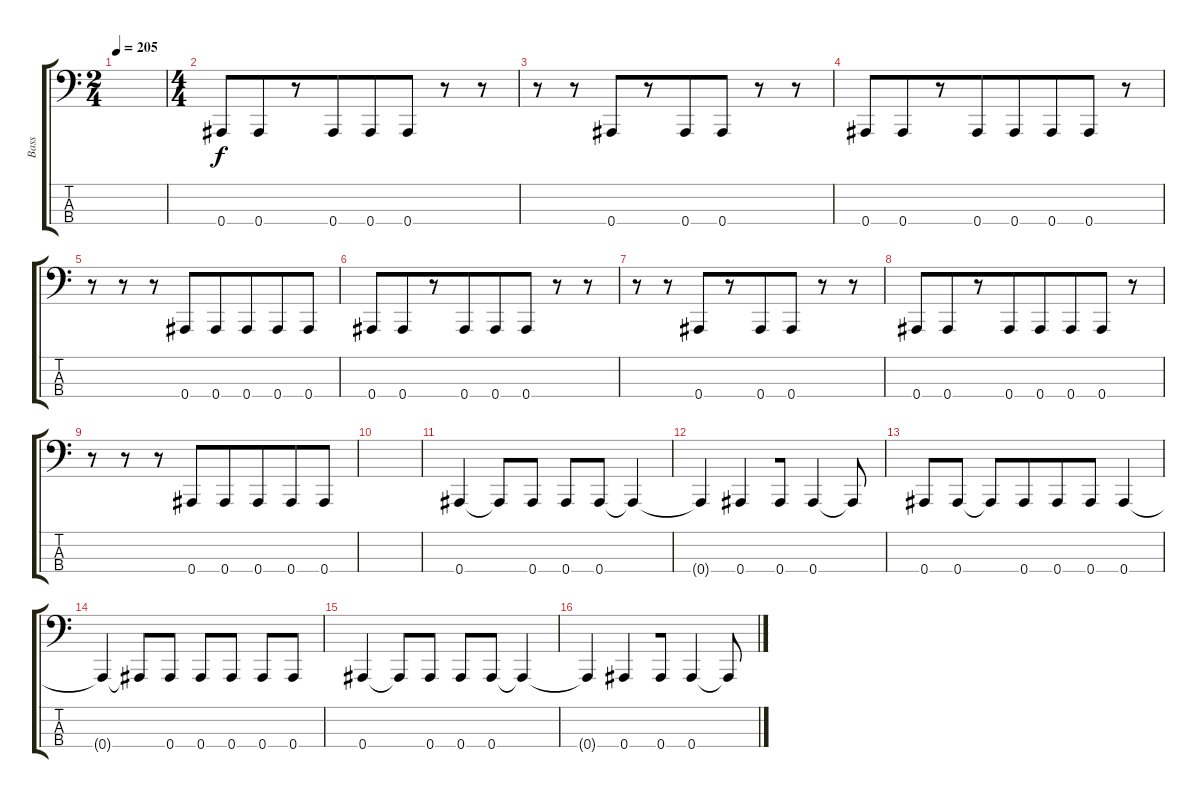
\track ("Bass" "Bass") {instrument electricbasspick}
\staff {score tabs}
\tuning (Eb2 Bb1 F1 Bb0) {hide}
\ts (2 4)
\tempo 205
\clef f4
\ks c
|
\ts (4 4)
0.4.8{beam merge} 0.4.8{beam merge} r.8 0.4.8{beam merge} 0.4.8{beam merge} 0.4.8{beam merge} r.8{beam merge} r.8 |
r.8{beam merge} r.8{beam merge} 0.4.8{beam merge} r.8{beam merge} 0.4.8{beam merge} 0.4.8{beam merge} r.8{beam merge} r.8 |
0.4.8{beam merge} 0.4.8{beam merge} r.8{beam merge} 0.4.8{beam merge} 0.4.8{beam merge} 0.4.8{beam merge} 0.4.8{beam merge} r.8 |
r.8{beam merge} r.8{beam merge} r.8{beam merge} 0.4.8{beam merge} 0.4.8{beam merge} 0.4.8{beam merge} 0.4.8{beam merge} 0.4.8 |
0.4.8{beam merge} 0.4.8{beam merge} r.8 0.4.8{beam merge} 0.4.8{beam merge} 0.4.8{beam merge} r.8{beam merge} r.8 |
r.8{beam merge} r.8{beam merge} 0.4.8{beam merge} r.8{beam merge} 0.4.8{beam merge} 0.4.8{beam merge} r.8{beam merge} r.8 |
0.4.8{beam merge} 0.4.8{beam merge} r.8{beam merge} 0.4.8{beam merge} 0.4.8{beam merge} 0.4.8{beam merge} 0.4.8{beam merge} r.8 |
r.8{beam merge} r.8{beam merge} r.8{beam merge} 0.4.8{beam merge} 0.4.8{beam merge} 0.4.8{beam merge} 0.4.8{beam merge} 0.4.8 |
|
0.4.4 0.4{t}.8 0.4.8 0.4.8{beam merge} 0.4.8 0.4{t}.4 |
0.4{t}.4 0.4.4{beam merge} 0.4.8 0.4.4 0.4{t}.8 |
0.4.8 0.4.8 0.4{t}.8{beam merge} 0.4.8{beam merge} 0.4.8 0.4.8 0.4.4 |
0.4{t}.4 0.4{t}.8 0.4.8 0.4.8 0.4.8 0.4.8 0.4.8 |
0.4.4 0.4{t}.8 0.4.8 0.4.8{beam merge} 0.4.8 0.4{t}.4 |
0.4{t}.4 0.4.4{beam merge} 0.4.8 0.4.4 0.4{t}.8
